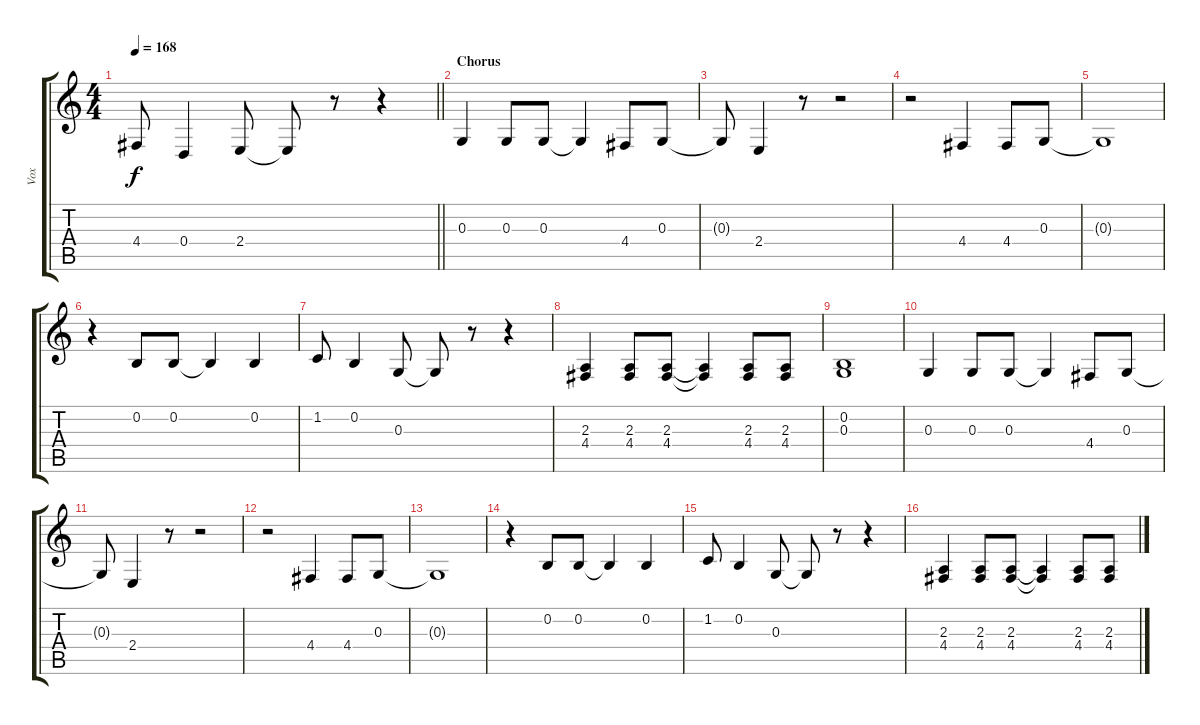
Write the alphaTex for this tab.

\track ("Vox" "Vox") {mute instrument synthvoice}
\staff {score tabs}
\tuning (E4 B3 G3 D3 A2 E2) {hide}
\ts (4 4)
\tempo 168
\clef g2
\barLineRight lightlight
\ks c
4.4.8{dy f} 0.4.4 2.4.8 2.4{t}.8 r.8 r.4 |
\section ("" "Chorus")
0.3.4 0.3.8 0.3.8 0.3{t}.4 4.4.8 0.3.8 |
0.3{t}.8 2.4.4 r.8 r.2 |
r.2 4.4.4 4.4.8 0.3.8 |
0.3{t}.1 |
r.4 0.2.8 0.2.8 0.2{t}.4 0.2.4 |
1.2.8 0.2.4 0.3.8 0.3{t}.8 r.8 r.4 |
(2.3 4.4).4 (2.3 4.4).8 (2.3 4.4).8 (2.3{t} 4.4{t}).4 (2.3 4.4).8 (2.3 4.4).8 |
(0.2 0.3).1 |
0.3.4 0.3.8 0.3.8 0.3{t}.4 4.4.8 0.3.8 |
0.3{t}.8 2.4.4 r.8 r.2 |
r.2 4.4.4 4.4.8 0.3.8 |
0.3{t}.1 |
r.4 0.2.8 0.2.8 0.2{t}.4 0.2.4 |
1.2.8 0.2.4 0.3.8 0.3{t}.8 r.8 r.4 |
(2.3 4.4).4 (2.3 4.4).8 (2.3 4.4).8 (2.3{t} 4.4{t}).4 (2.3 4.4).8 (2.3 4.4).8
